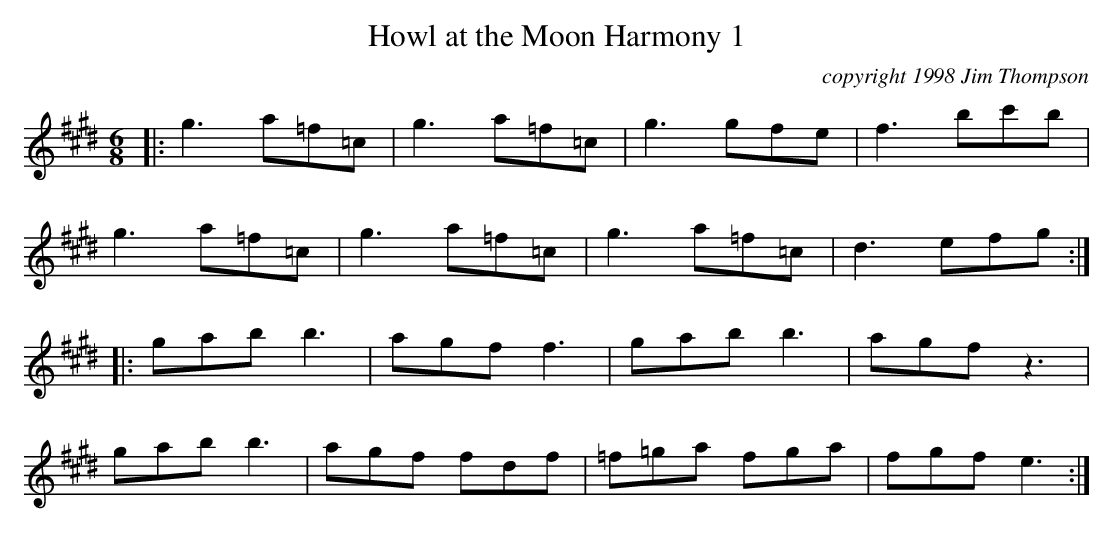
X:1
T:Howl at the Moon Harmony 1
C:copyright 1998 Jim Thompson
E:18
M:6/8
K:E
|:g3 a=f=c|g3 a=f=c|g3 gfe|f3 bc'b|
g3 a=f=c|g3 a=f=c|g3 a=f=c|d3 efg:|
|:gab b3|agf f3|gab b3|agf z3|
gab b3|agf fdf|=f=ga fga|fgf e3:|
